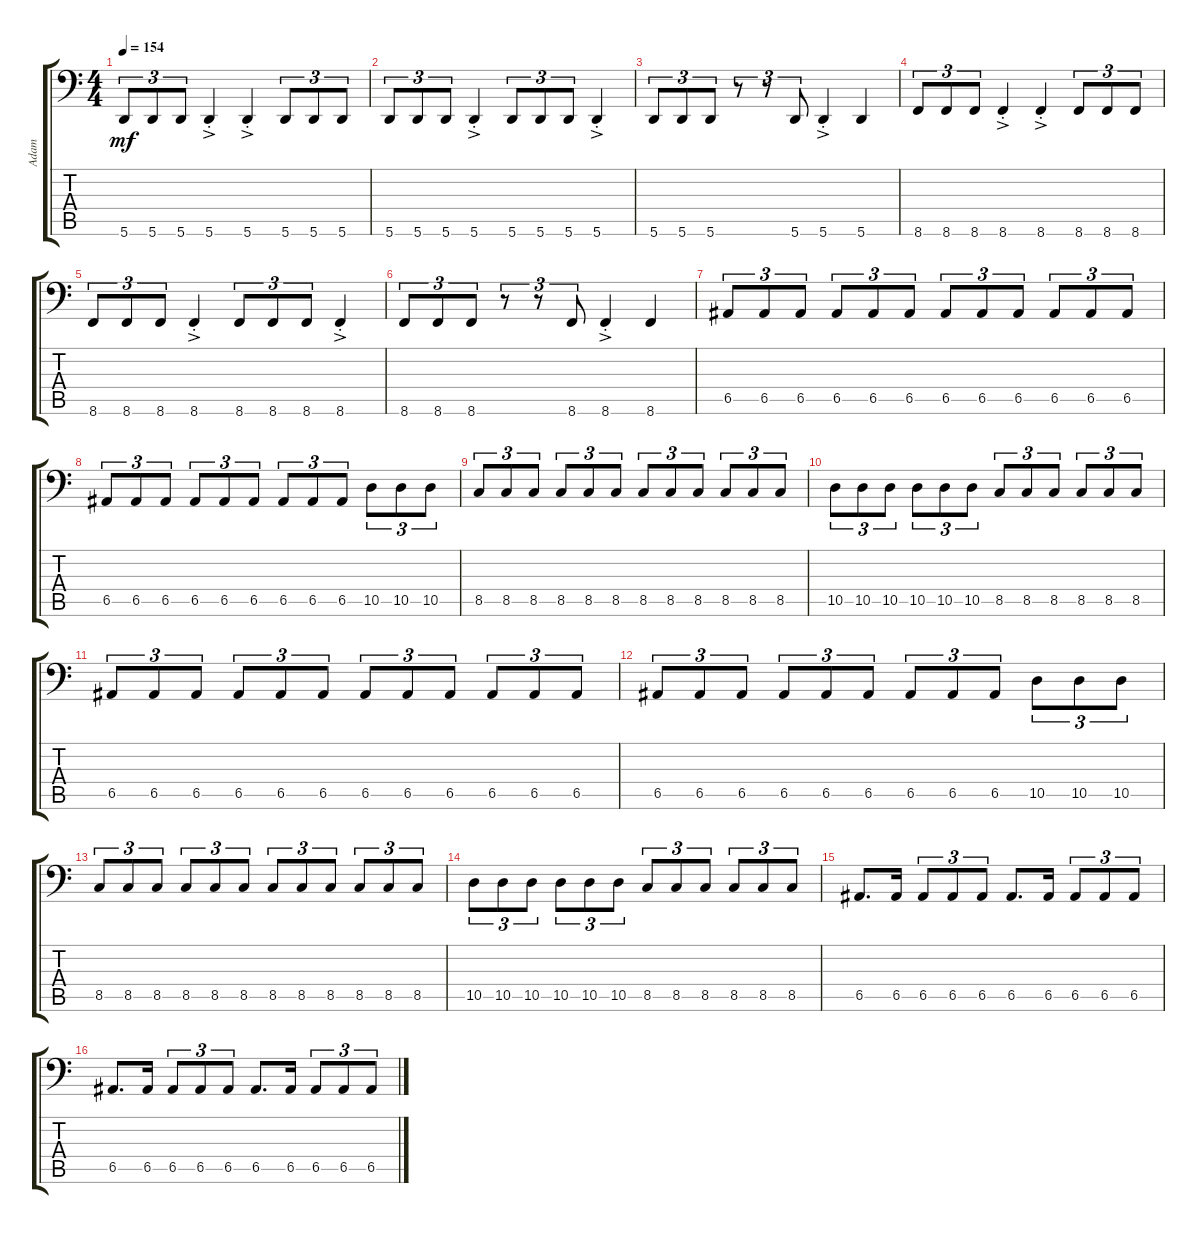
\track ("Adam" "Adam") {instrument electricbassfinger}
\staff {score tabs}
\tuning (B2 G2 D2 A1 E1 A0) {hide}
\ts (4 4)
\tempo 154
\clef f4
\ks c
5.6.8{tu (3 2) dy mf} 5.6.8{tu (3 2)} 5.6.8{tu (3 2)} 5.6{ac st}.4 5.6{ac st}.4 5.6.8{tu (3 2)} 5.6.8{tu (3 2)} 5.6.8{tu (3 2)} |
5.6.8{tu (3 2)} 5.6.8{tu (3 2)} 5.6.8{tu (3 2)} 5.6{ac st}.4 5.6.8{tu (3 2)} 5.6.8{tu (3 2)} 5.6.8{tu (3 2)} 5.6{ac st}.4 |
5.6.8{tu (3 2)} 5.6.8{tu (3 2)} 5.6.8{tu (3 2)} r.8{tu (3 2)} r.8{tu (3 2)} 5.6.8{tu (3 2)} 5.6{ac st}.4 5.6.4 |
8.6.8{tu (3 2)} 8.6.8{tu (3 2)} 8.6.8{tu (3 2)} 8.6{ac st}.4 8.6{ac st}.4 8.6.8{tu (3 2)} 8.6.8{tu (3 2)} 8.6.8{tu (3 2)} |
8.6.8{tu (3 2)} 8.6.8{tu (3 2)} 8.6.8{tu (3 2)} 8.6{ac st}.4 8.6.8{tu (3 2)} 8.6.8{tu (3 2)} 8.6.8{tu (3 2)} 8.6{ac st}.4 |
8.6.8{tu (3 2)} 8.6.8{tu (3 2)} 8.6.8{tu (3 2)} r.8{tu (3 2)} r.8{tu (3 2)} 8.6.8{tu (3 2)} 8.6{ac st}.4 8.6.4 |
6.5.8{tu (3 2)} 6.5.8{tu (3 2)} 6.5.8{tu (3 2)} 6.5.8{tu (3 2)} 6.5.8{tu (3 2)} 6.5.8{tu (3 2)} 6.5.8{tu (3 2)} 6.5.8{tu (3 2)} 6.5.8{tu (3 2)} 6.5.8{tu (3 2)} 6.5.8{tu (3 2)} 6.5.8{tu (3 2)} |
6.5.8{tu (3 2)} 6.5.8{tu (3 2)} 6.5.8{tu (3 2)} 6.5.8{tu (3 2)} 6.5.8{tu (3 2)} 6.5.8{tu (3 2)} 6.5.8{tu (3 2)} 6.5.8{tu (3 2)} 6.5.8{tu (3 2)} 10.5.8{tu (3 2)} 10.5.8{tu (3 2)} 10.5.8{tu (3 2)} |
8.5.8{tu (3 2)} 8.5.8{tu (3 2)} 8.5.8{tu (3 2)} 8.5.8{tu (3 2)} 8.5.8{tu (3 2)} 8.5.8{tu (3 2)} 8.5.8{tu (3 2)} 8.5.8{tu (3 2)} 8.5.8{tu (3 2)} 8.5.8{tu (3 2)} 8.5.8{tu (3 2)} 8.5.8{tu (3 2)} |
10.5.8{tu (3 2)} 10.5.8{tu (3 2)} 10.5.8{tu (3 2)} 10.5.8{tu (3 2)} 10.5.8{tu (3 2)} 10.5.8{tu (3 2)} 8.5.8{tu (3 2)} 8.5.8{tu (3 2)} 8.5.8{tu (3 2)} 8.5.8{tu (3 2)} 8.5.8{tu (3 2)} 8.5.8{tu (3 2)} |
6.5.8{tu (3 2)} 6.5.8{tu (3 2)} 6.5.8{tu (3 2)} 6.5.8{tu (3 2)} 6.5.8{tu (3 2)} 6.5.8{tu (3 2)} 6.5.8{tu (3 2)} 6.5.8{tu (3 2)} 6.5.8{tu (3 2)} 6.5.8{tu (3 2)} 6.5.8{tu (3 2)} 6.5.8{tu (3 2)} |
6.5.8{tu (3 2)} 6.5.8{tu (3 2)} 6.5.8{tu (3 2)} 6.5.8{tu (3 2)} 6.5.8{tu (3 2)} 6.5.8{tu (3 2)} 6.5.8{tu (3 2)} 6.5.8{tu (3 2)} 6.5.8{tu (3 2)} 10.5.8{tu (3 2)} 10.5.8{tu (3 2)} 10.5.8{tu (3 2)} |
8.5.8{tu (3 2)} 8.5.8{tu (3 2)} 8.5.8{tu (3 2)} 8.5.8{tu (3 2)} 8.5.8{tu (3 2)} 8.5.8{tu (3 2)} 8.5.8{tu (3 2)} 8.5.8{tu (3 2)} 8.5.8{tu (3 2)} 8.5.8{tu (3 2)} 8.5.8{tu (3 2)} 8.5.8{tu (3 2)} |
10.5.8{tu (3 2)} 10.5.8{tu (3 2)} 10.5.8{tu (3 2)} 10.5.8{tu (3 2)} 10.5.8{tu (3 2)} 10.5.8{tu (3 2)} 8.5.8{tu (3 2)} 8.5.8{tu (3 2)} 8.5.8{tu (3 2)} 8.5.8{tu (3 2)} 8.5.8{tu (3 2)} 8.5.8{tu (3 2)} |
6.5.8{d} 6.5.16 6.5.8{tu (3 2)} 6.5.8{tu (3 2)} 6.5.8{tu (3 2)} 6.5.8{d} 6.5.16 6.5.8{tu (3 2)} 6.5.8{tu (3 2)} 6.5.8{tu (3 2)} |
6.5.8{d} 6.5.16 6.5.8{tu (3 2)} 6.5.8{tu (3 2)} 6.5.8{tu (3 2)} 6.5.8{d} 6.5.16 6.5.8{tu (3 2)} 6.5.8{tu (3 2)} 6.5.8{tu (3 2)}
